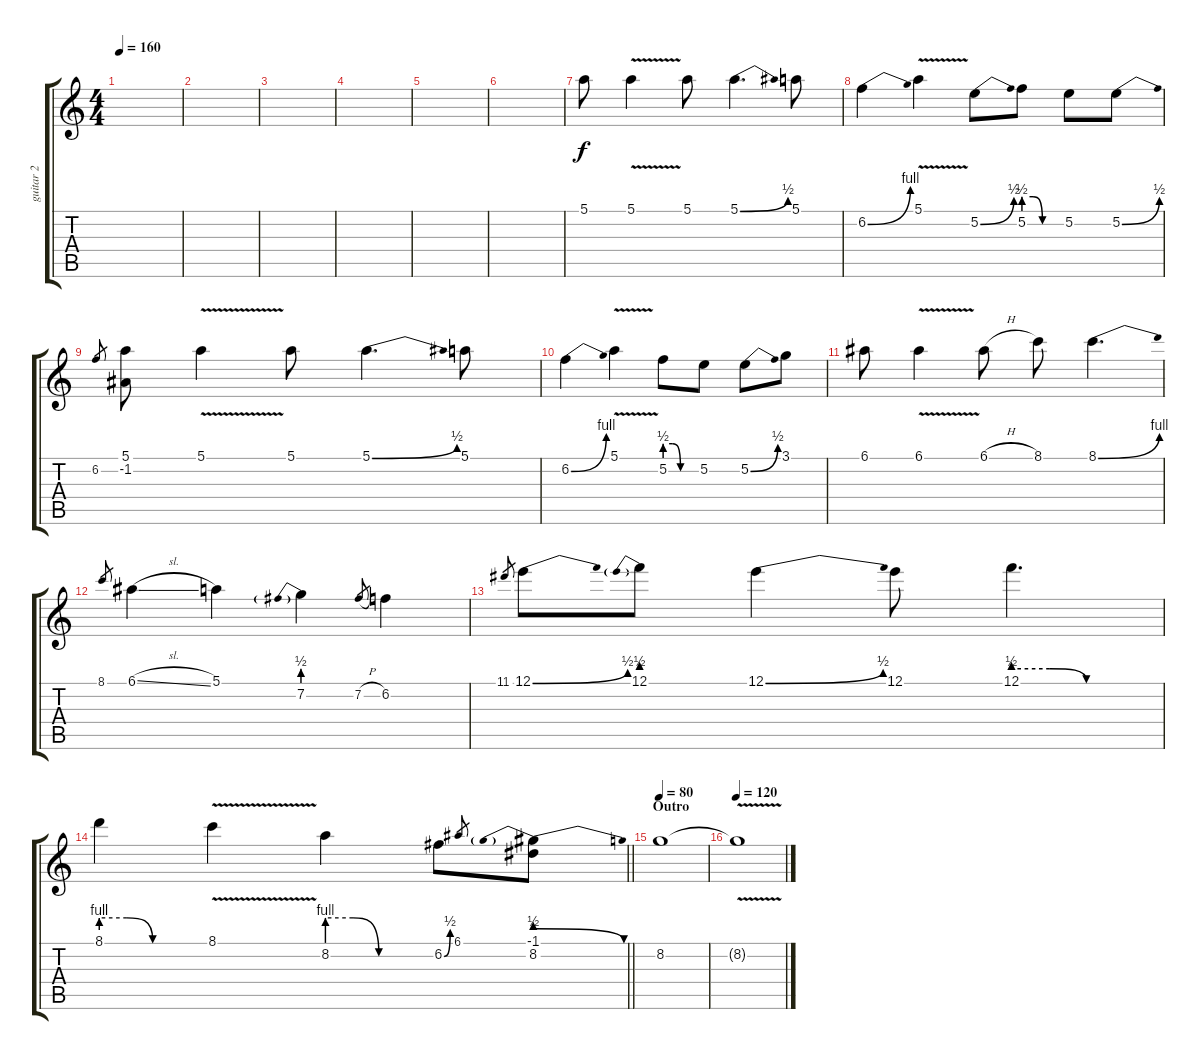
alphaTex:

\track ("guitar 2" "guitar 2") {instrument overdrivenguitar}
\staff {score tabs}
\tuning (E4 B3 G3 D3 A2 E2) {hide}
\ts (4 4)
\tempo 160
\clef g2
\ks c
|
|
|
|
|
|
5.1.8 5.1{v}.4 5.1.8 5.1{be (bend 0 0 60 2)}.4{d} 5.1.8 |
6.2{be (bend 0 0 60 4)}.4 5.1{v}.4 5.2{be (bend 0 0 60 2)}.8 5.2{be (custom 0 2 15 2 30 0 60 0)}.8 5.2.8 5.2{be (bend 0 0 60 2)}.8 |
6.2.8{gr} (5.1 -1.2).8 5.1{v}.4 5.1.8 5.1{be (bend 0 0 60 2)}.4{d} 5.1.8 |
6.2{be (bend 0 0 60 4)}.4 5.1{v}.4 5.2{be (custom 0 2 15 2 30 0 60 0)}.8 5.2.8 5.2{be (bend 0 0 60 2)}.8 3.1.8 |
6.1.8 6.1{v}.4 6.1{h}.8 8.1.8 8.1{be (bend 0 0 60 4)}.4{d} |
8.1.8{gr} 6.1{sl}.4 5.1.4 7.2{be (prebend 0 2 60 2)}.4 7.2{h}.8{gr} 6.2.4 |
11.1.8{gr} 12.1{be (bend 0 0 60 2)}.8 12.1{be (prebend 0 2 60 2)}.8 12.1{be (bend 0 0 60 2)}.4 12.1.8 12.1{be (custom 0 2 15 2 30 0 60 0)}.4{d} |
\barLineRight lightlight
8.1{be (custom 0 4 15 4 30 0 60 0)}.4 8.1{v}.4 8.2{be (custom 0 4 15 4 30 0 60 0)}.4 6.2{be (bend 0 0 60 2)}.8 6.1.8{gr} (-1.1 8.2{be (prebendrelease 0 2 60 0)}).8 |
\section ("" "Outro")
\tempo 80
8.2.1 |
\tempo 120
8.2{v t}.1
